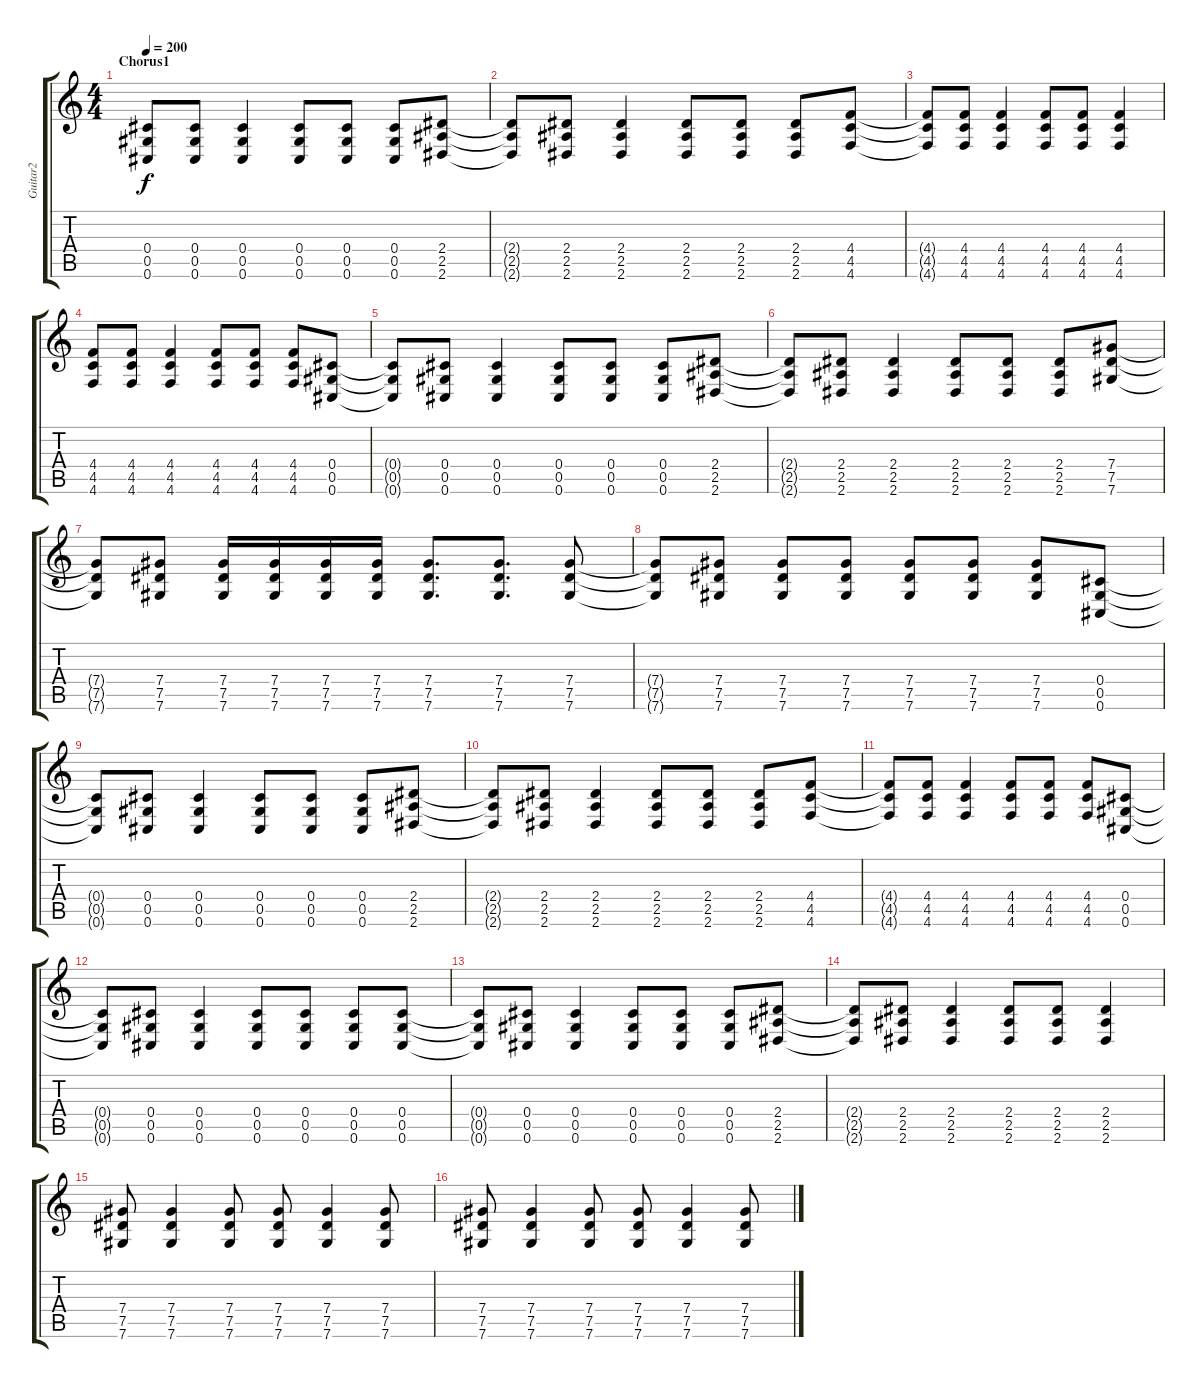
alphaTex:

\track ("Guitar2" "Guitar2") {instrument distortionguitar}
\staff {score tabs}
\tuning (Eb4 Bb3 Gb3 Db3 Ab2 Db2) {hide}
\ts (4 4)
\section ("" "Chorus1")
\tempo 200
\clef g2
\ks c
(0.4{t} 0.5{t} 0.6{t}).8{dy f} (0.4 0.5 0.6).8 (0.4 0.5 0.6).4 (0.4 0.5 0.6).8 (0.4 0.5 0.6).8 (0.4 0.5 0.6).8 (2.4 2.5 2.6).8 |
(2.4{t} 2.5{t} 2.6{t}).8 (2.4 2.5 2.6).8 (2.4 2.5 2.6).4 (2.4 2.5 2.6).8 (2.4 2.5 2.6).8 (2.4 2.5 2.6).8 (4.4 4.5 4.6).8 |
(4.4{t} 4.5{t} 4.6{t}).8 (4.4 4.5 4.6).8 (4.4 4.5 4.6).4 (4.4 4.5 4.6).8 (4.4 4.5 4.6).8 (4.4 4.5 4.6).4 |
(4.4 4.5 4.6).8 (4.4 4.5 4.6).8 (4.4 4.5 4.6).4 (4.4 4.5 4.6).8 (4.4 4.5 4.6).8 (4.4 4.5 4.6).8 (0.4 0.5 0.6).8 |
(0.4{t} 0.5{t} 0.6{t}).8 (0.4 0.5 0.6).8 (0.4 0.5 0.6).4 (0.4 0.5 0.6).8 (0.4 0.5 0.6).8 (0.4 0.5 0.6).8 (2.4 2.5 2.6).8 |
(2.4{t} 2.5{t} 2.6{t}).8 (2.4 2.5 2.6).8 (2.4 2.5 2.6).4 (2.4 2.5 2.6).8 (2.4 2.5 2.6).8 (2.4 2.5 2.6).8 (7.4 7.5 7.6).8 |
(7.4{t} 7.5{t} 7.6{t}).8 (7.4 7.5 7.6).8 (7.4 7.5 7.6).16 (7.4 7.5 7.6).16 (7.4 7.5 7.6).16 (7.4 7.5 7.6).16 (7.4 7.5 7.6).8{d} (7.4 7.5 7.6).8{d} (7.4 7.5 7.6).8 |
(7.4{t} 7.5{t} 7.6{t}).8 (7.4 7.5 7.6).8 (7.4 7.5 7.6).8 (7.4 7.5 7.6).8 (7.4 7.5 7.6).8 (7.4 7.5 7.6).8 (7.4 7.5 7.6).8 (0.4 0.5 0.6).8 |
(0.4{t} 0.5{t} 0.6{t}).8 (0.4 0.5 0.6).8 (0.4 0.5 0.6).4 (0.4 0.5 0.6).8 (0.4 0.5 0.6).8 (0.4 0.5 0.6).8 (2.4 2.5 2.6).8 |
(2.4{t} 2.5{t} 2.6{t}).8 (2.4 2.5 2.6).8 (2.4 2.5 2.6).4 (2.4 2.5 2.6).8 (2.4 2.5 2.6).8 (2.4 2.5 2.6).8 (4.4 4.5 4.6).8 |
(4.4{t} 4.5{t} 4.6{t}).8 (4.4 4.5 4.6).8 (4.4 4.5 4.6).4 (4.4 4.5 4.6).8 (4.4 4.5 4.6).8 (4.4 4.5 4.6).8 (0.4 0.5 0.6).8 |
(0.4{t} 0.5{t} 0.6{t}).8 (0.4 0.5 0.6).8 (0.4 0.5 0.6).4 (0.4 0.5 0.6).8 (0.4 0.5 0.6).8 (0.4 0.5 0.6).8 (0.4 0.5 0.6).8 |
(0.4{t} 0.5{t} 0.6{t}).8 (0.4 0.5 0.6).8 (0.4 0.5 0.6).4 (0.4 0.5 0.6).8 (0.4 0.5 0.6).8 (0.4 0.5 0.6).8 (2.4 2.5 2.6).8 |
(2.4{t} 2.5{t} 2.6{t}).8 (2.4 2.5 2.6).8 (2.4 2.5 2.6).4 (2.4 2.5 2.6).8 (2.4 2.5 2.6).8 (2.4 2.5 2.6).4 |
(7.4 7.5 7.6).8 (7.4 7.5 7.6).4 (7.4 7.5 7.6).8 (7.4 7.5 7.6).8 (7.4 7.5 7.6).4 (7.4 7.5 7.6).8 |
(7.4 7.5 7.6).8 (7.4 7.5 7.6).4 (7.4 7.5 7.6).8 (7.4 7.5 7.6).8 (7.4 7.5 7.6).4 (7.4 7.5 7.6).8
